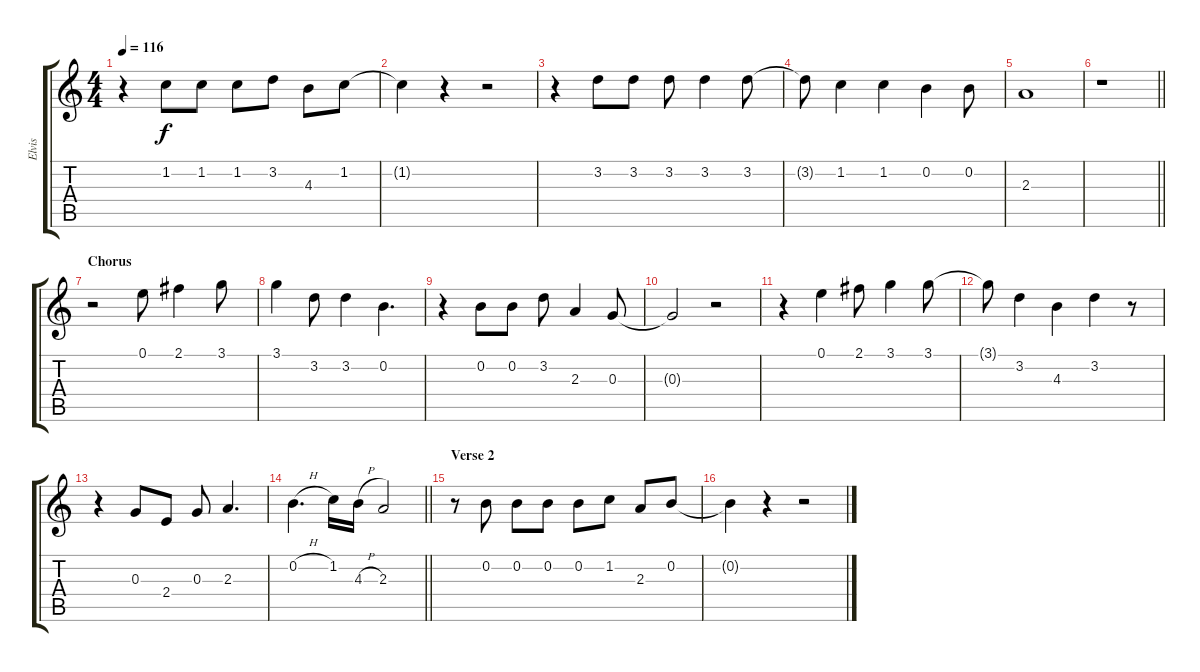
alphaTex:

\track ("Elvis " "Elvis ") {instrument distortionguitar}
\staff {score tabs}
\tuning (E4 B3 G3 D3 A2 E2) {hide}
\ts (4 4)
\tempo 116
\clef g2
\ks c
r.4{dy f} 1.2.8 1.2.8 1.2.8 3.2.8 4.3.8 1.2.8 |
1.2{t}.4 r.4 r.2 |
r.4 3.2.8 3.2.8 3.2.8 3.2.4 3.2.8 |
3.2{t}.8 1.2.4 1.2.4 0.2.4 0.2.8 |
2.3.1 |
\barLineRight lightlight
r.1 |
\section ("" "Chorus")
r.2 0.1.8 2.1.4 3.1.8 |
3.1.4 3.2.8 3.2.4 0.2.4{d} |
r.4 0.2.8 0.2.8 3.2.8 2.3.4 0.3.8 |
0.3{t}.2 r.2 |
r.4 0.1.4 2.1.8 3.1.4 3.1.8 |
3.1{t}.8 3.2.4 4.3.4 3.2.4 r.8 |
r.4 0.3.8 2.4.8 0.3.8 2.3.4{d} |
\barLineRight lightlight
0.2{h}.4{d} 1.2.16 4.3{h}.16 2.3.2 |
\section ("" "Verse 2")
r.8 0.2.8 0.2.8 0.2.8 0.2.8 1.2.8 2.3.8 0.2.8 |
0.2{t}.4 r.4 r.2
